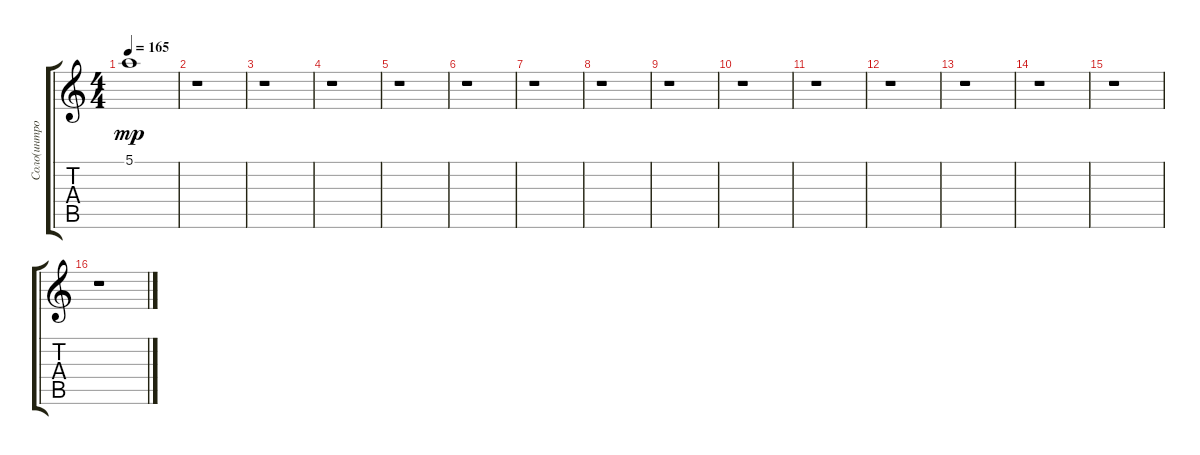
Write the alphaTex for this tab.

\track ("Соло(интро)" "Соло(интро") {instrument electricguitarjazz}
\staff {score tabs}
\tuning (E4 B3 G3 D3 A2 E2) {hide}
\ts (4 4)
\tempo 165
\clef g2
\ks c
5.1.1{dy mp} |
r.1 |
r.1 |
r.1 |
r.1 |
r.1 |
r.1 |
r.1 |
r.1 |
r.1 |
r.1 |
r.1 |
r.1 |
r.1 |
r.1 |
r.1
